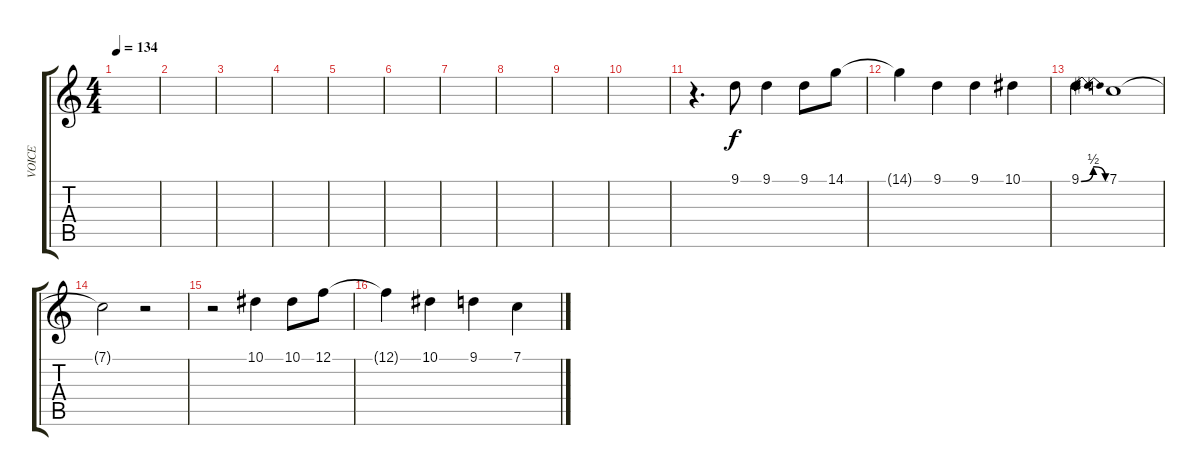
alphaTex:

\track ("VOICE" "VOICE") {instrument voiceoohs}
\staff {score tabs}
\tuning (F4 C4 Ab3 Eb3 Bb2 F2) {hide}
\ts (4 4)
\tempo 134
\clef g2
\ks c
|
|
|
|
|
|
|
|
|
|
r.4{d} 9.1.8 9.1.4 9.1.8 14.1.8 |
14.1{t}.4 9.1.4 9.1.4 10.1.4 |
9.1{be (bendrelease 0 0 30 2 30 2 60 0)}.4 7.1.1 |
7.1{t}.2 r.2 |
r.2 10.1.4 10.1.8 12.1.8 |
12.1{t}.4 10.1.4 9.1.4 7.1.4
